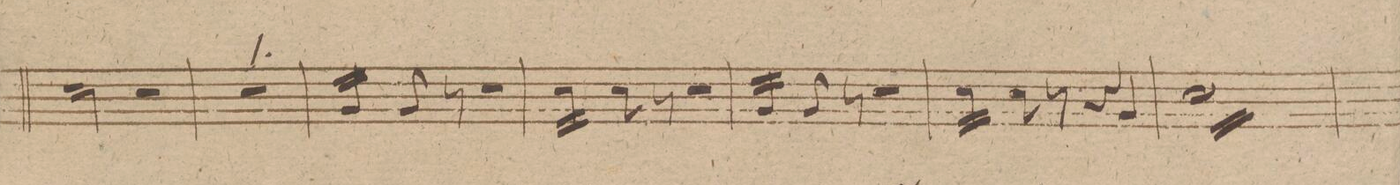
**kern	**dynam
*I"Tympano. E. A. H.	*
*clefF4	*
*k[f#c#g#d#]	*
*met(c)	*
*M4/4	*
2E\	.
2r	.
=223	=223
1r	.
=224	=224
*tremolo	*
16BB/LL	.
16BB/	.
16BB/	.
16BB/JJ	.
*Xtremolo	*
8BB/	.
8r	.
2r	.
=225	=225
*tremolo	*
16E\LL	.
16E\	.
16E\	.
16E\JJ	.
*Xtremolo	*
8E\	.
8r	.
2r	.
=226	=226
*tremolo	*
16BB/LL	.
16BB/	.
16BB/	.
16BB/JJ	.
*Xtremolo	*
8BB/	.
8r	.
2r	.
=227	=227
*tremolo	*
16E\LL	.
16E\	.
16E\	.
16E\JJ	.
*Xtremolo	*
8E\	.
8r	.
4r	.
4BB/	.
=228	=228
*tremolo	*
16E\LL	.
16E\	.
16E\	.
16E\	.
16E\	.
16E\	.
16E\	.
16E\	.
16E\	.
16E\	.
16E\	.
16E\	.
16E\	.
16E\	.
16E\	.
16E\JJ	.
=229	=229
*-	*-
